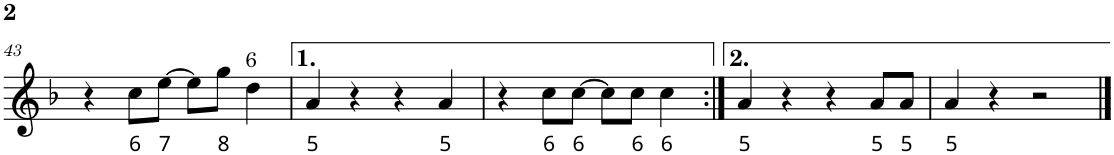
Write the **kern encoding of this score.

**kern	**text
*part1	*part1
*staff1	*staff1
*I"Ira  Arca	*
*I'I.  A.	*
!!LO:PB:g=z
*clefG2	*
*k[b-]	*
*M4/4	*
=43	=43
4r	.
!	!LO:LY:b
8cc\L	6
!	!LO:LY:b
[8ee\J	7
8ee\L]	.
!	!LO:LY:b
8gg\J	8
!LO:TX:a:t=6	!
4dd\	.
=44	=44
!	!LO:LY:b
4a/	5
4r	.
4r	.
!	!LO:LY:b
4a/	5
=45	=45
4r	.
!	!LO:LY:b
8cc\L	6
!	!LO:LY:b
[8cc\J	6
8cc\L]	.
!	!LO:LY:b
8cc\J	6
!	!LO:LY:b
4cc\	6
=46:|!	=46:|!
!	!LO:LY:b
4a/	5
4r	.
4r	.
!	!LO:LY:b
8a/L	5
!	!LO:LY:b
8a/J	5
=47	=47
!	!LO:LY:b
4a/	5
4r	.
2r	.
==	==
*-	*-
